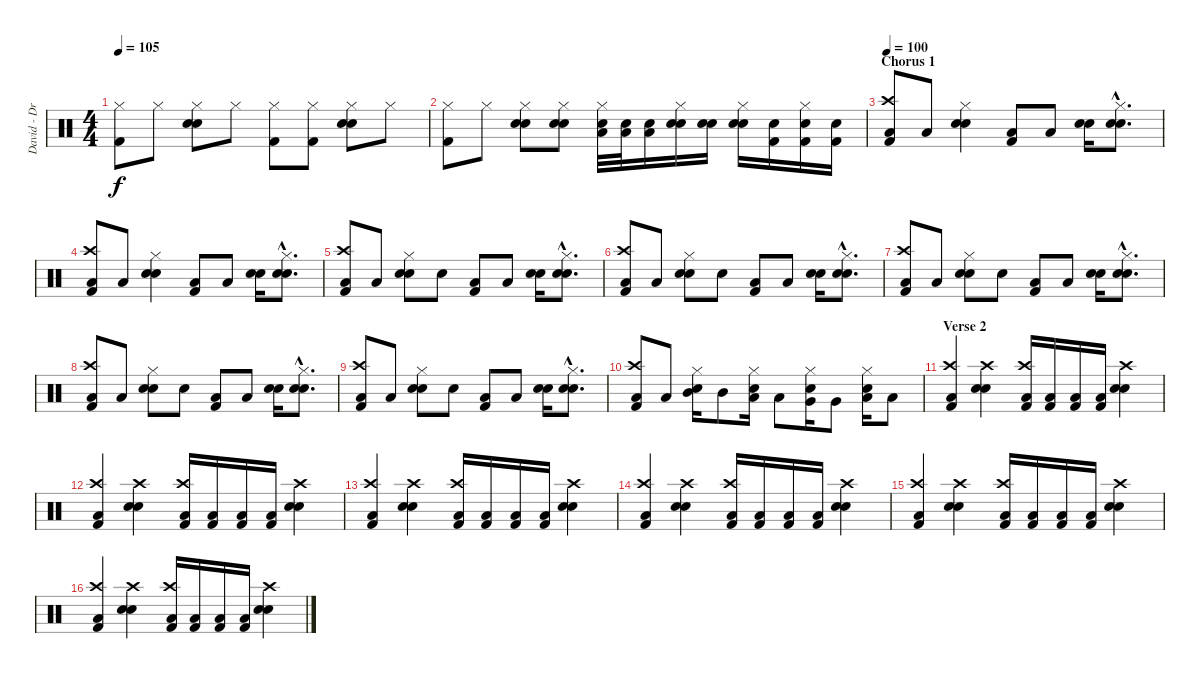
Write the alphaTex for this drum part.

\track ("David - Drums" "David - Dr") {instrument percussion}
\staff {score}
\articulation defaults
\ts (4 4)
\tempo 105
\clef neutral
\ks c
("Hi-Hat (closed)" "Kick (hit) 2").8{dy f} "Hi-Hat (closed)".8 ("Hi-Hat (closed)" "Electric Snare (hit)" "Snare (hit) 2").8 "Hi-Hat (closed)".8 ("Hi-Hat (closed)" "Kick (hit) 2").8 ("Hi-Hat (closed)" "Kick (hit) 2").8 ("Hi-Hat (closed)" "Electric Snare (hit)" "Snare (hit) 2").8 "Hi-Hat (closed)".8 |
("Hi-Hat (closed)" "Kick (hit) 2").8 "Hi-Hat (closed)".8 ("Hi-Hat (closed)" "Electric Snare (hit)" "Snare (hit) 2").8 ("Hi-Hat (closed)" "Electric Snare (hit)" "Snare (hit) 2").8 ("Hi-Hat (closed)" "Electric Snare (hit)" "Low Tom (hit)").32 ("Electric Snare (hit)" "Low Tom (hit)").32 ("Electric Snare (hit)" "Low Tom (hit)").16 ("Hi-Hat (closed)" "Electric Snare (hit)" "Snare (hit) 2").16 ("Electric Snare (hit)" "Snare (hit) 2").16 ("Hi-Hat (closed)" "Electric Snare (hit)" "Snare (hit) 2").16 ("Electric Snare (hit)" "Kick (hit) 2").16 ("Hi-Hat (closed)" "Electric Snare (hit)" "Kick (hit) 2").16 ("Electric Snare (hit)" "Kick (hit) 2").16 |
\section ("" "Chorus 1")
\tempo 100
("Crash high (hit)" "Low Floor Tom (hit)" "Kick (hit) 2").8 "Low Floor Tom (hit)".8 ("Hi-Hat (closed)" "Electric Snare (hit)" "Snare (hit) 2").4 ("Low Floor Tom (hit)" "Kick (hit) 2").8 "Low Floor Tom (hit)".8 ("Electric Snare (hit)" "Snare (hit) 2").16 ("Hi-Hat (closed)"{hac} "Electric Snare (hit)"{hac} "Snare (hit) 2"{hac}).8{d} |
("Crash high (hit)" "Low Floor Tom (hit)" "Kick (hit) 2").8 "Low Floor Tom (hit)".8 ("Hi-Hat (closed)" "Electric Snare (hit)" "Snare (hit) 2").4 ("Low Floor Tom (hit)" "Kick (hit) 2").8 "Low Floor Tom (hit)".8 ("Electric Snare (hit)" "Snare (hit) 2").16 ("Hi-Hat (closed)"{hac} "Electric Snare (hit)"{hac} "Snare (hit) 2"{hac}).8{d} |
("Crash high (hit)" "Low Floor Tom (hit)" "Kick (hit) 2").8 "Low Floor Tom (hit)".8 ("Hi-Hat (closed)" "Electric Snare (hit)" "Snare (hit) 2").8 "Electric Snare (hit)".8 ("Low Floor Tom (hit)" "Kick (hit) 2").8 "Low Floor Tom (hit)".8 ("Electric Snare (hit)" "Snare (hit) 2").16 ("Hi-Hat (closed)"{hac} "Electric Snare (hit)"{hac} "Snare (hit) 2"{hac}).8{d} |
("Crash high (hit)" "Low Floor Tom (hit)" "Kick (hit) 2").8 "Low Floor Tom (hit)".8 ("Hi-Hat (closed)" "Electric Snare (hit)" "Snare (hit) 2").8 "Electric Snare (hit)".8 ("Low Floor Tom (hit)" "Kick (hit) 2").8 "Low Floor Tom (hit)".8 ("Electric Snare (hit)" "Snare (hit) 2").16 ("Hi-Hat (closed)"{hac} "Electric Snare (hit)"{hac} "Snare (hit) 2"{hac}).8{d} |
("Crash high (hit)" "Low Floor Tom (hit)" "Kick (hit) 2").8 "Low Floor Tom (hit)".8 ("Hi-Hat (closed)" "Electric Snare (hit)" "Snare (hit) 2").8 "Electric Snare (hit)".8 ("Low Floor Tom (hit)" "Kick (hit) 2").8 "Low Floor Tom (hit)".8 ("Electric Snare (hit)" "Snare (hit) 2").16 ("Hi-Hat (closed)"{hac} "Electric Snare (hit)"{hac} "Snare (hit) 2"{hac}).8{d} |
("Crash high (hit)" "Low Floor Tom (hit)" "Kick (hit) 2").8 "Low Floor Tom (hit)".8 ("Hi-Hat (closed)" "Electric Snare (hit)" "Snare (hit) 2").8 "Electric Snare (hit)".8 ("Low Floor Tom (hit)" "Kick (hit) 2").8 "Low Floor Tom (hit)".8 ("Electric Snare (hit)" "Snare (hit) 2").16 ("Hi-Hat (closed)"{hac} "Electric Snare (hit)"{hac} "Snare (hit) 2"{hac}).8{d} |
("Crash high (hit)" "Low Floor Tom (hit)" "Kick (hit) 2").8 "Low Floor Tom (hit)".8 ("Hi-Hat (closed)" "Electric Snare (hit)" "Snare (hit) 2").8 "Electric Snare (hit)".8 ("Low Floor Tom (hit)" "Kick (hit) 2").8 "Low Floor Tom (hit)".8 ("Electric Snare (hit)" "Snare (hit) 2").16 ("Hi-Hat (closed)"{hac} "Electric Snare (hit)"{hac} "Snare (hit) 2"{hac}).8{d} |
("Crash high (hit)" "Low Floor Tom (hit)" "Kick (hit) 2").8 "Low Floor Tom (hit)".8 ("Hi-Hat (closed)" "Mid Tom (hit)" "Snare (hit) 2").16 "Mid Tom (hit)".8 ("Hi-Hat (closed)" "Low Tom (hit)" "Snare (hit) 2").16 "Low Tom (hit)".8 ("Hi-Hat (closed)" "Very Low Tom (hit)" "Electric Snare (hit)").16 "Very Low Tom (hit)".8 ("Hi-Hat (closed)" "Low Floor Tom (hit)" "Electric Snare (hit)").16 "Low Floor Tom (hit)".8 |
\section ("" "Verse 2")
("Crash high (hit)" "Low Floor Tom (hit)" "Kick (hit) 2").4 ("Crash high (hit)" "Electric Snare (hit)" "Snare (hit) 2").4 ("Crash high (hit)" "Low Floor Tom (hit)" "Kick (hit) 2").16 ("Low Floor Tom (hit)" "Kick (hit) 2").16 ("Low Floor Tom (hit)" "Kick (hit) 2").16 ("Low Floor Tom (hit)" "Kick (hit) 2").16 ("Crash high (hit)" "Electric Snare (hit)" "Snare (hit) 2").4 |
("Crash high (hit)" "Low Floor Tom (hit)" "Kick (hit) 2").4 ("Crash high (hit)" "Electric Snare (hit)" "Snare (hit) 2").4 ("Crash high (hit)" "Low Floor Tom (hit)" "Kick (hit) 2").16 ("Low Floor Tom (hit)" "Kick (hit) 2").16 ("Low Floor Tom (hit)" "Kick (hit) 2").16 ("Low Floor Tom (hit)" "Kick (hit) 2").16 ("Crash high (hit)" "Electric Snare (hit)" "Snare (hit) 2").4 |
("Crash high (hit)" "Low Floor Tom (hit)" "Kick (hit) 2").4 ("Crash high (hit)" "Electric Snare (hit)" "Snare (hit) 2").4 ("Crash high (hit)" "Low Floor Tom (hit)" "Kick (hit) 2").16 ("Low Floor Tom (hit)" "Kick (hit) 2").16 ("Low Floor Tom (hit)" "Kick (hit) 2").16 ("Low Floor Tom (hit)" "Kick (hit) 2").16 ("Crash high (hit)" "Electric Snare (hit)" "Snare (hit) 2").4 |
("Crash high (hit)" "Low Floor Tom (hit)" "Kick (hit) 2").4 ("Crash high (hit)" "Electric Snare (hit)" "Snare (hit) 2").4 ("Crash high (hit)" "Low Floor Tom (hit)" "Kick (hit) 2").16 ("Low Floor Tom (hit)" "Kick (hit) 2").16 ("Low Floor Tom (hit)" "Kick (hit) 2").16 ("Low Floor Tom (hit)" "Kick (hit) 2").16 ("Crash high (hit)" "Electric Snare (hit)" "Snare (hit) 2").4 |
("Crash high (hit)" "Low Floor Tom (hit)" "Kick (hit) 2").4 ("Crash high (hit)" "Electric Snare (hit)" "Snare (hit) 2").4 ("Crash high (hit)" "Low Floor Tom (hit)" "Kick (hit) 2").16 ("Low Floor Tom (hit)" "Kick (hit) 2").16 ("Low Floor Tom (hit)" "Kick (hit) 2").16 ("Low Floor Tom (hit)" "Kick (hit) 2").16 ("Crash high (hit)" "Electric Snare (hit)" "Snare (hit) 2").4 |
("Crash high (hit)" "Low Floor Tom (hit)" "Kick (hit) 2").4 ("Crash high (hit)" "Electric Snare (hit)" "Snare (hit) 2").4 ("Crash high (hit)" "Low Floor Tom (hit)" "Kick (hit) 2").16 ("Low Floor Tom (hit)" "Kick (hit) 2").16 ("Low Floor Tom (hit)" "Kick (hit) 2").16 ("Low Floor Tom (hit)" "Kick (hit) 2").16 ("Crash high (hit)" "Electric Snare (hit)" "Snare (hit) 2").4
